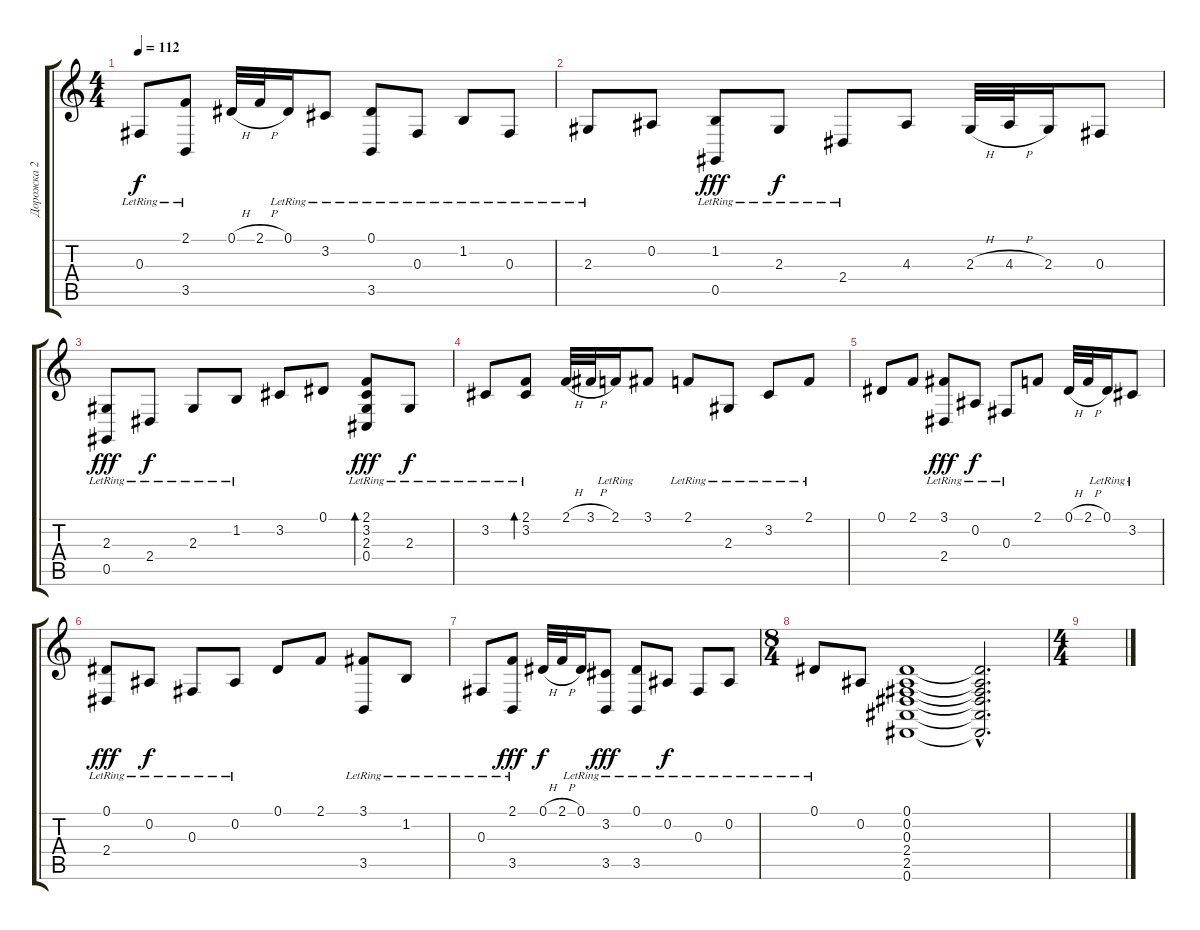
\track ("Дорожка 2" "Дорожка 2") {instrument brightacousticpiano}
\staff {score tabs}
\tuning (Eb4 Bb3 Gb3 Db3 Ab2 Eb2) {hide}
\ts (4 4)
\tempo 112
\clef g2
\ks c
0.3{lr}.8{dy f} (2.1 3.5{lr}).8 0.1{h}.32 2.1{h}.32 0.1{lr}.16 3.2{lr}.8 (0.1{lr} 3.5{lr}).8 0.3{lr}.8 1.2{lr}.8 0.3{lr}.8 |
2.3{lr}.8 0.2.8 (1.2{lr} 0.5{lr}).8{dy fff} 2.3{lr}.8{dy f} 2.4{lr}.8 4.3.8 2.3{h}.32 4.3{h}.32 2.3.16 0.3.8 |
(2.3{lr} 0.5{lr}).8{dy fff} 2.4{lr}.8{dy f} 2.3{lr}.8 1.2{lr}.8 3.2.8 0.1.8 (2.1{lr} 3.2{lr} 2.3{lr} 0.4{lr}).8{bd 30 dy fff} 2.3{lr}.8{dy f} |
3.2{lr}.8 (2.1 3.2{lr}).8{bd 30} 2.1{h}.32 3.1{h}.32 2.1{lr}.16 3.1.8 2.1{lr}.8 2.3{lr}.8 3.2{lr}.8 2.1{lr}.8 |
0.1.8 2.1.8 (3.1{lr} 2.4{lr}).8{dy fff} 0.2{lr}.8{dy f} 0.3{lr}.8 2.1.8 0.1{h}.32 2.1{h}.32 0.1{lr}.16 3.2{lr}.8 |
(0.1{lr} 2.4{lr}).8{dy fff} 0.2{lr}.8{dy f} 0.3{lr}.8 0.2{lr}.8 0.1.8 2.1.8 (3.1{lr} 3.5{lr}).8 1.2{lr}.8 |
0.3{lr}.8 (2.1 3.5{lr}).8{dy fff} 0.1{h}.32{dy f} 2.1{h}.32 0.1{lr}.16 (3.2{lr} 3.5).8{dy fff} (0.1{lr} 3.5{lr}).8 0.2{lr}.8{dy f} 0.3{lr}.8 0.2{lr}.8 |
\ts (8 4)
0.1{lr}.8 0.2.8 (0.1 0.2 0.3 2.4 2.5 0.6).1 (0.1{hac t} 0.2{hac t} 0.3{hac t} 2.4{hac t} 2.5{hac t} 0.6{hac t}).2{d} |
\ts (4 4)
